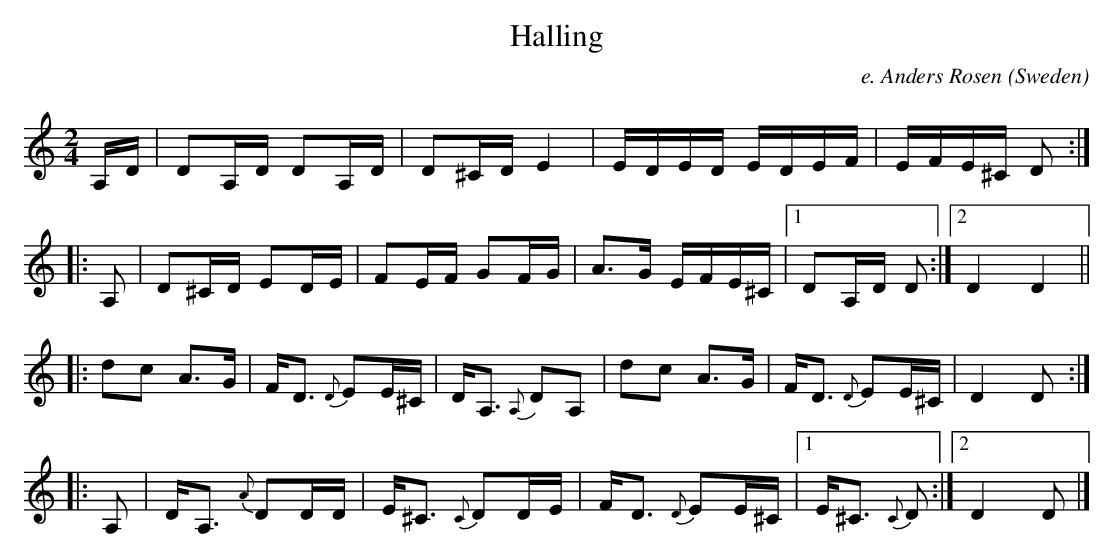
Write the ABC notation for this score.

X:1
T:Halling
O:Sweden
O:Norway
M:2/4
C:e. Anders Rosen
K:DDor
A,D|\
D2A,D D2A,D|D2^CD E4|EDED EDEF|EFE^C D2:|
|:A,2|\
D2^CD E2DE|F2EF G2FG|A3G EFE^C \
|1 D2A,D D2:|2 D4D4 ||
|:d2c2 A3G|FD3 {D}E2E^C|DA,3 {A,}D2A,2|\
d2c2 A3G|FD3 {D}E2E^C|D4 D2:|
|:A,2|\
DA,3 {A}D2DD|E^C3 {C}D2DE|FD3 {D}E2E^C\
|1E^C3 {C}D2 :|2 D4D2|]
